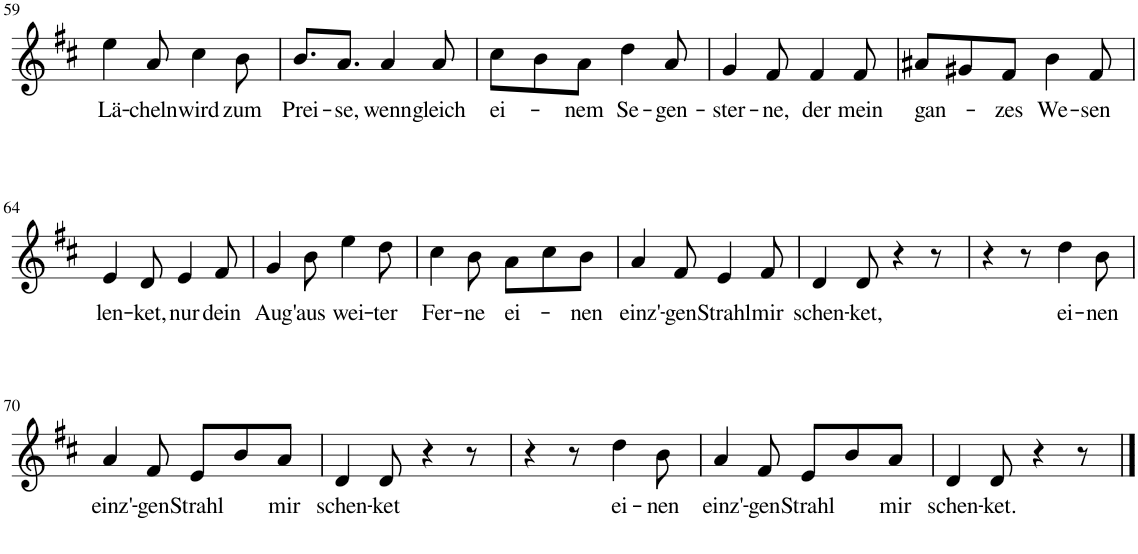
**kern	**text
*part1	*part1
*staff1	*staff1
*I"Piano	*
*I'Pno	*
!!LO:PB:g=z
*clefG2	*
*k[f#c#]	*
*M6/8	*
=59	=59
!	!LO:LY:b
4ee\	Lä-
!	!LO:LY:b
8a/	-cheln
!	!LO:LY:b
4cc#\	wird
!	!LO:LY:b
8b\	zum
=60	=60
!	!LO:LY:b
8.b/L	Prei-
!	!LO:LY:b
8.a/J	-se,
!	!LO:LY:b
4a/	wenn
!	!LO:LY:b
8a/	gleich
=61	=61
!	!LO:LY:b
8cc#\L	ei-
8b\	.
!	!LO:LY:b
8a\J	-nem
!	!LO:LY:b
4dd\	Se-
!	!LO:LY:b
8a/	-gen-
=62	=62
!	!LO:LY:b
4g/	-ster-
!	!LO:LY:b
8f#/	-ne,
!	!LO:LY:b
4f#/	der
!	!LO:LY:b
8f#/	mein
=63	=63
!	!LO:LY:b
8a#X/L	gan-
8g#X/	.
!	!LO:LY:b
8f#/J	-zes
!	!LO:LY:b
4b\	We-
!	!LO:LY:b
8f#/	-sen
!!LO:LB:g=z
=64	=64
!	!LO:LY:b
4e/	len-
!	!LO:LY:b
8d/	-ket,
!	!LO:LY:b
4e/	nur
!	!LO:LY:b
8f#/	dein
=65	=65
!	!LO:LY:b
4g/	Aug'
!	!LO:LY:b
8b\	aus
!	!LO:LY:b
4ee\	wei-
!	!LO:LY:b
8dd\	-ter
=66	=66
!	!LO:LY:b
4cc#\	Fer-
!	!LO:LY:b
8b\	-ne
!	!LO:LY:b
8a\L	ei-
8cc#\	.
!	!LO:LY:b
8b\J	-nen
=67	=67
!	!LO:LY:b
4a/	einz'-
!	!LO:LY:b
8f#/	-gen
!	!LO:LY:b
4e/	Strahl
!	!LO:LY:b
8f#/	mir
=68	=68
!	!LO:LY:b
4d/	schen-
!	!LO:LY:b
8d/	-ket,
4r	.
8r	.
=69	=69
4r	.
8r	.
!	!LO:LY:b
4dd\	ei-
!	!LO:LY:b
8b\	-nen
!!LO:LB:g=z
=70	=70
!	!LO:LY:b
4a/	einz'-
!	!LO:LY:b
8f#/	-gen
!	!LO:LY:b
8e/L	Strahl
8b/	.
!	!LO:LY:b
8a/J	mir
=71	=71
!	!LO:LY:b
4d/	schen-
!	!LO:LY:b
8d/	-ket
4r	.
8r	.
=72	=72
4r	.
8r	.
!	!LO:LY:b
4dd\	ei-
!	!LO:LY:b
8b\	-nen
=73	=73
!	!LO:LY:b
4a/	einz'-
!	!LO:LY:b
8f#/	-gen
!	!LO:LY:b
8e/L	Strahl
8b/	.
!	!LO:LY:b
8a/J	mir
=74	=74
!	!LO:LY:b
4d/	schen-
!	!LO:LY:b
8d/	-ket.
4r	.
8r	.
==	==
*-	*-
